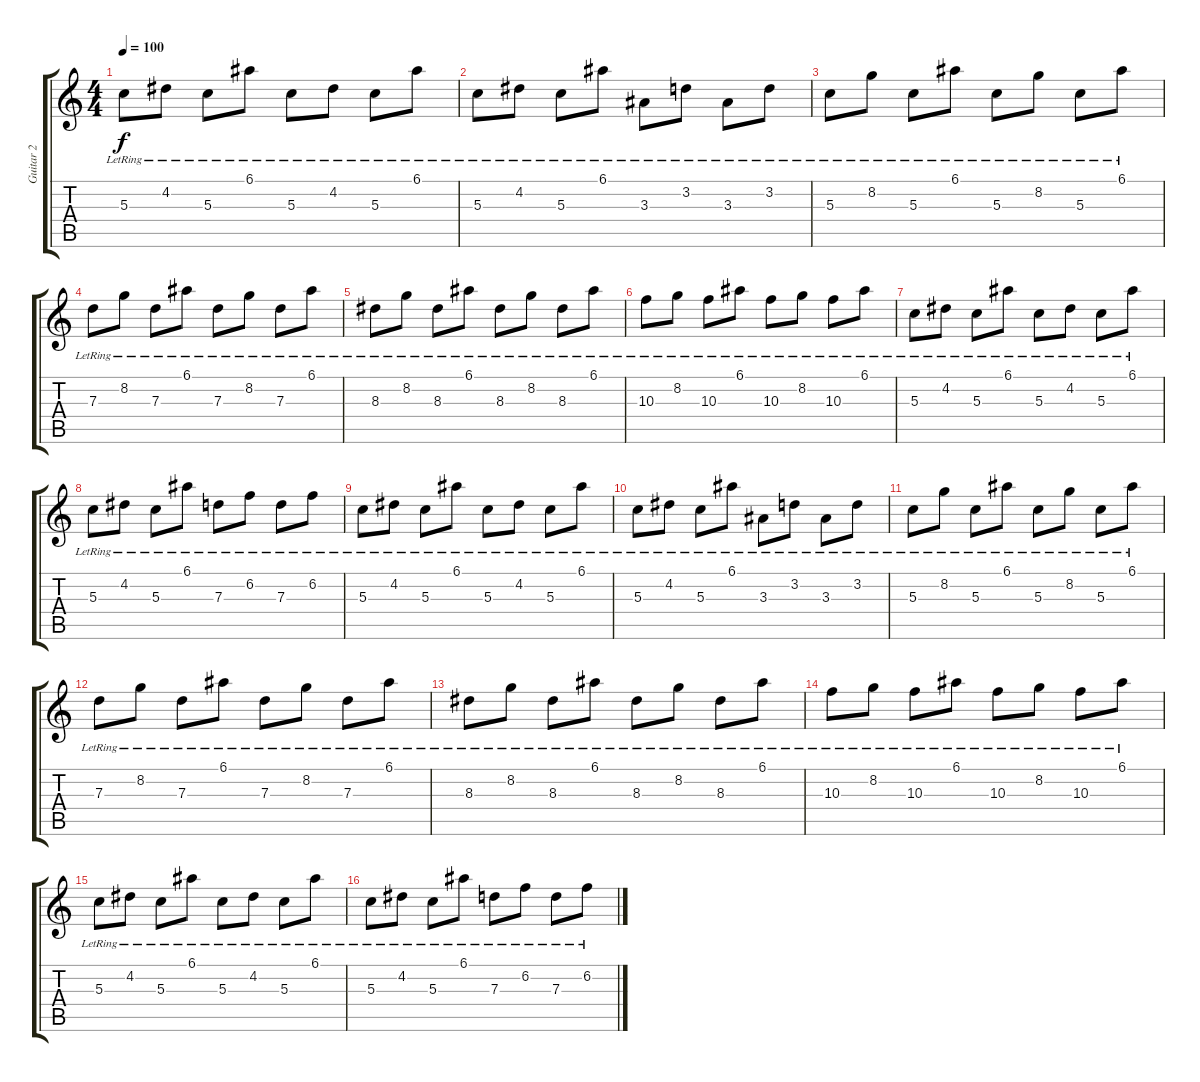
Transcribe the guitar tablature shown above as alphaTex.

\track ("Guitar 2" "Guitar 2") {instrument acousticguitarsteel}
\staff {score tabs}
\tuning (E4 B3 G3 D3 A2 E2) {hide}
\ts (4 4)
\tempo 100
\clef g2
\ks c
5.3{lr}.8{dy f} 4.2{lr}.8 5.3{lr}.8 6.1{lr}.8 5.3{lr}.8 4.2{lr}.8 5.3{lr}.8 6.1{lr}.8 |
5.3{lr}.8 4.2{lr}.8 5.3{lr}.8 6.1{lr}.8 3.3{lr}.8 3.2{lr}.8 3.3{lr}.8 3.2{lr}.8 |
5.3{lr}.8 8.2{lr}.8 5.3{lr}.8 6.1{lr}.8 5.3{lr}.8 8.2{lr}.8 5.3{lr}.8 6.1{lr}.8 |
7.3{lr}.8 8.2{lr}.8 7.3{lr}.8 6.1{lr}.8 7.3{lr}.8 8.2{lr}.8 7.3{lr}.8 6.1{lr}.8 |
8.3{lr}.8 8.2{lr}.8 8.3{lr}.8 6.1{lr}.8 8.3{lr}.8 8.2{lr}.8 8.3{lr}.8 6.1{lr}.8 |
10.3{lr}.8 8.2{lr}.8 10.3{lr}.8 6.1{lr}.8 10.3{lr}.8 8.2{lr}.8 10.3{lr}.8 6.1{lr}.8 |
5.3{lr}.8 4.2{lr}.8 5.3{lr}.8 6.1{lr}.8 5.3{lr}.8 4.2{lr}.8 5.3{lr}.8 6.1{lr}.8 |
5.3{lr}.8 4.2{lr}.8 5.3{lr}.8 6.1{lr}.8 7.3{lr}.8 6.2{lr}.8 7.3{lr}.8 6.2{lr}.8 |
5.3{lr}.8 4.2{lr}.8 5.3{lr}.8 6.1{lr}.8 5.3{lr}.8 4.2{lr}.8 5.3{lr}.8 6.1{lr}.8 |
5.3{lr}.8 4.2{lr}.8 5.3{lr}.8 6.1{lr}.8 3.3{lr}.8 3.2{lr}.8 3.3{lr}.8 3.2{lr}.8 |
5.3{lr}.8 8.2{lr}.8 5.3{lr}.8 6.1{lr}.8 5.3{lr}.8 8.2{lr}.8 5.3{lr}.8 6.1{lr}.8 |
7.3{lr}.8 8.2{lr}.8 7.3{lr}.8 6.1{lr}.8 7.3{lr}.8 8.2{lr}.8 7.3{lr}.8 6.1{lr}.8 |
8.3{lr}.8 8.2{lr}.8 8.3{lr}.8 6.1{lr}.8 8.3{lr}.8 8.2{lr}.8 8.3{lr}.8 6.1{lr}.8 |
10.3{lr}.8 8.2{lr}.8 10.3{lr}.8 6.1{lr}.8 10.3{lr}.8 8.2{lr}.8 10.3{lr}.8 6.1{lr}.8 |
5.3{lr}.8 4.2{lr}.8 5.3{lr}.8 6.1{lr}.8 5.3{lr}.8 4.2{lr}.8 5.3{lr}.8 6.1{lr}.8 |
5.3{lr}.8 4.2{lr}.8 5.3{lr}.8 6.1{lr}.8 7.3{lr}.8 6.2{lr}.8 7.3{lr}.8 6.2{lr}.8
